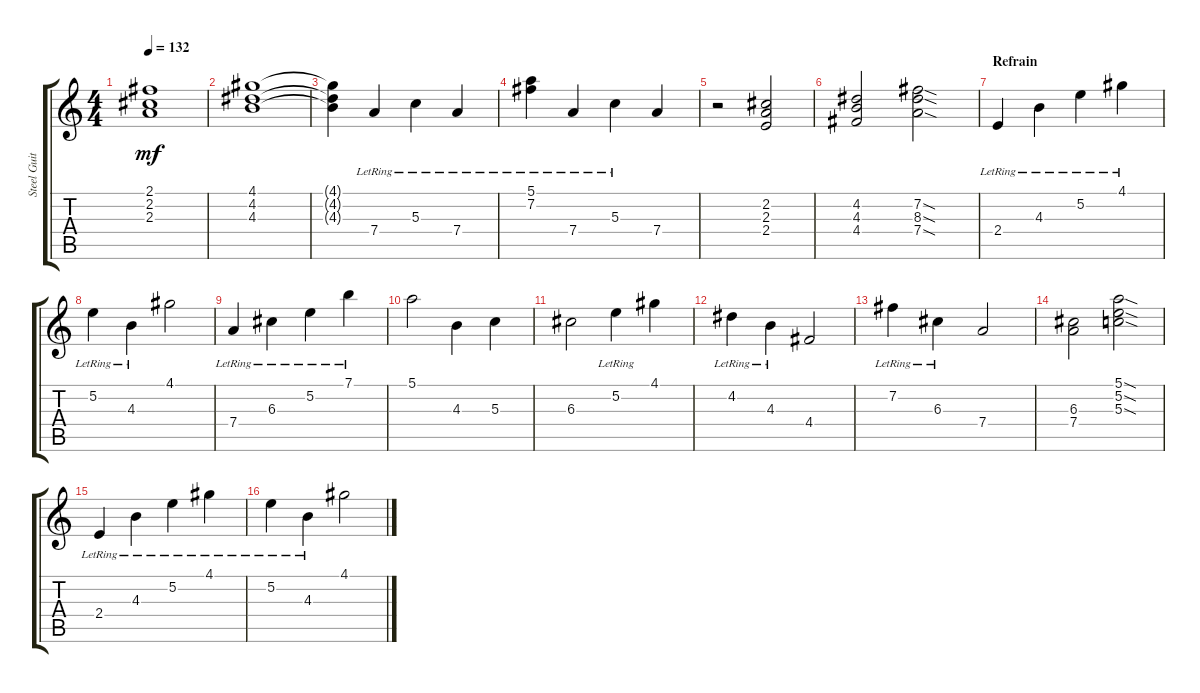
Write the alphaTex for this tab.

\track ("Steel Guitar" "Steel Guit") {instrument acousticguitarsteel}
\staff {score tabs}
\tuning (E4 B3 G3 D3 A2 E2) {hide}
\ts (4 4)
\tempo 132
\clef g2
\ks c
(2.1 2.2 2.3).1{dy mf} |
(4.1 4.2 4.3).1 |
(4.1{t} 4.2{t} 4.3{t}).4 7.4{lr}.4 5.3{lr}.4 7.4{lr}.4 |
(5.1{lr} 7.2{lr}).4 7.4{lr}.4 5.3{lr}.4 7.4.4 |
r.2 (2.2 2.3 2.4).2 |
(4.2 4.3 4.4).2 (7.2{sod} 8.3{sod} 7.4{sod}).2 |
\section ("" "Refrain")
2.4{lr}.4 4.3{lr}.4 5.2{lr}.4 4.1{lr}.4 |
5.2{lr}.4 4.3{lr}.4 4.1.2 |
7.4{lr}.4 6.3{lr}.4 5.2{lr}.4 7.1{lr}.4 |
5.1.2 4.3.4 5.3.4 |
6.3.2 5.2{lr}.4 4.1.4 |
4.2{lr}.4 4.3{lr}.4 4.4.2 |
7.2{lr}.4 6.3{lr}.4 7.4.2 |
(6.3 7.4).2 (5.1{sod} 5.2{sod} 5.3{sod}).2 |
2.4{lr}.4 4.3{lr}.4 5.2{lr}.4 4.1{lr}.4 |
5.2{lr}.4 4.3{lr}.4 4.1.2
